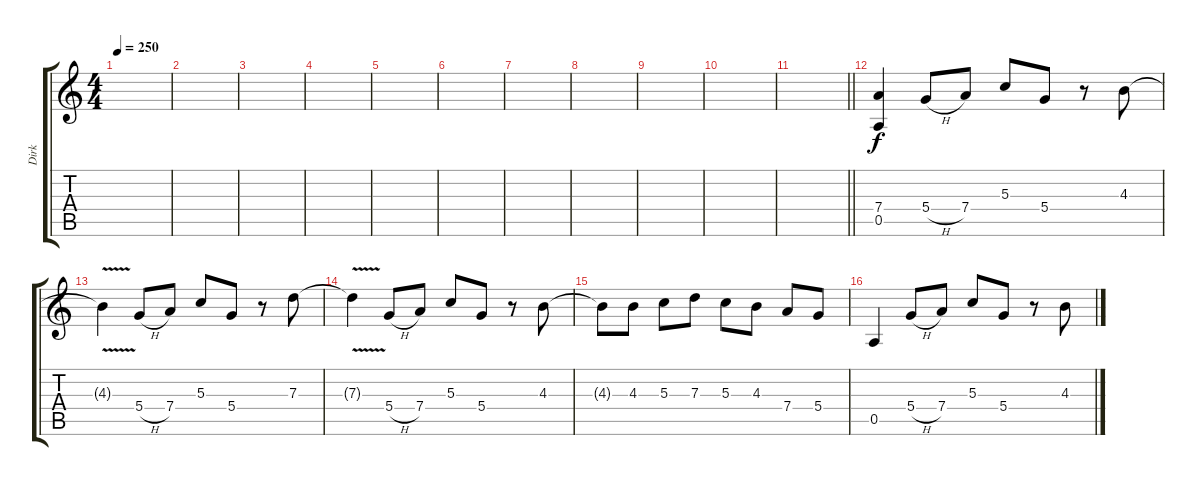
\track ("Dirk" "Dirk") {instrument distortionguitar}
\staff {score tabs}
\tuning (E4 B3 G3 D3 A2 E2) {hide}
\ts (4 4)
\tempo 250
\clef g2
\ks c
|
|
|
|
|
|
|
|
|
|
\barLineRight lightlight
|
(7.4 0.5).4 5.4{h}.8 7.4.8 5.3.8 5.4.8 r.8 4.3.8 |
4.3{v t}.4 5.4{h}.8 7.4.8 5.3.8 5.4.8 r.8 7.3.8 |
7.3{v t}.4 5.4{h}.8 7.4.8 5.3.8 5.4.8 r.8 4.3.8 |
4.3{t}.8 4.3.8 5.3.8 7.3.8 5.3.8 4.3.8 7.4.8 5.4.8 |
0.5.4 5.4{h}.8 7.4.8 5.3.8 5.4.8 r.8 4.3.8
